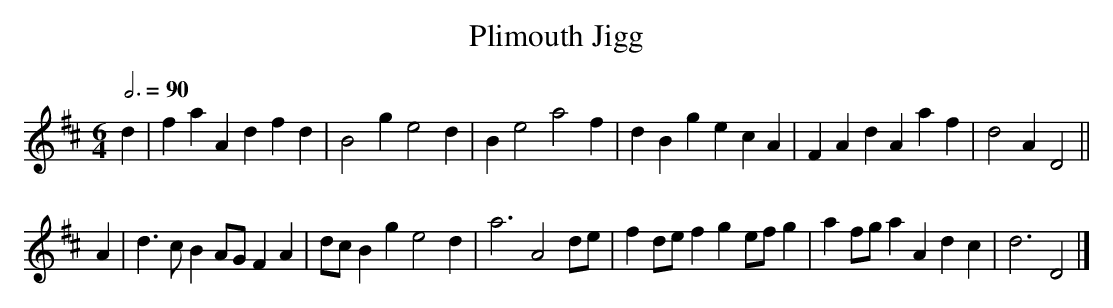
X:1
T:Plimouth Jigg
M:6/4
L:1/4
Q:3/4=90
K:D
d|faAdfd|B2ge2d|Be2a2f|dBgecA|FAdAaf|d2AD2||
A|d>cBA/G/FA|d/c/Bge2d|a3A2d/e/|fd/e/fge/f/g|af/g/aAdc|d3D2|]
